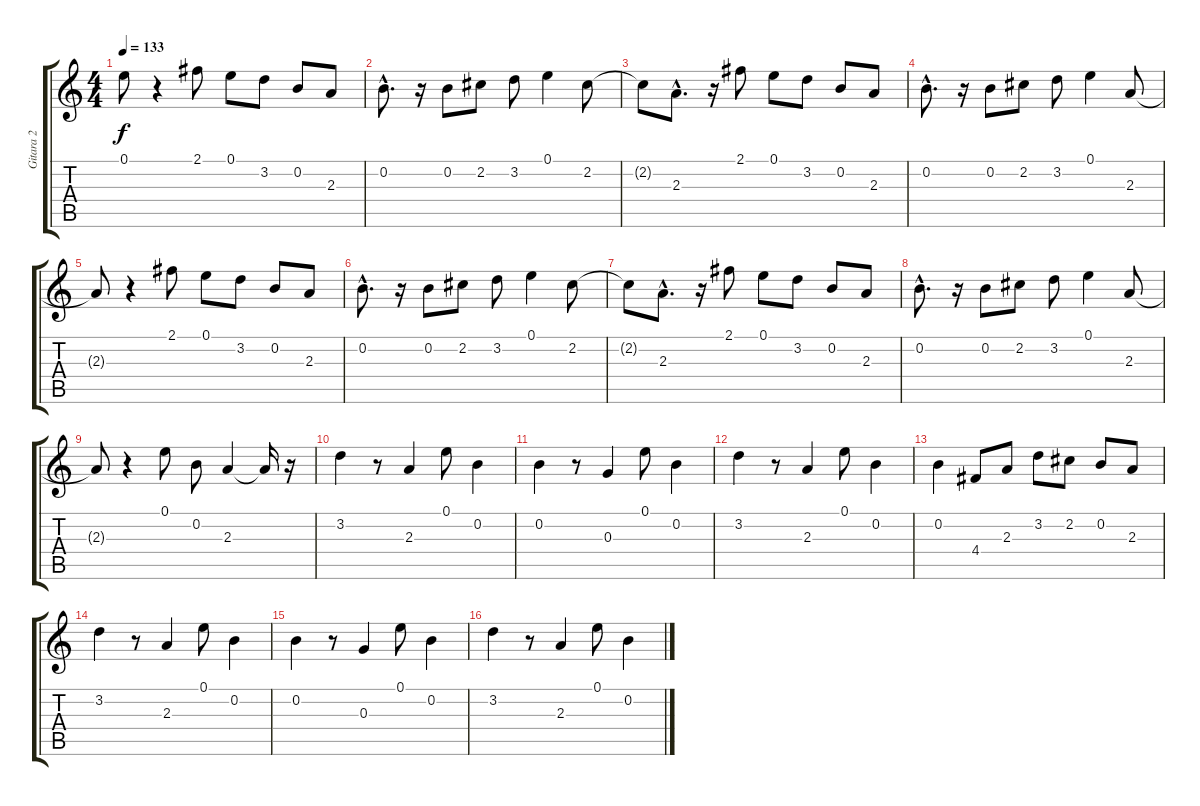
\track ("Gitara 2" "Gitara 2") {instrument acousticguitarsteel}
\staff {score tabs}
\tuning (E4 B3 G3 D3 A2 E2) {hide}
\ts (4 4)
\tempo 133
\clef g2
\ks c
0.1.8{dy f} r.4 2.1.8 0.1.8 3.2.8 0.2.8 2.3.8 |
0.2{hac}.8{d} r.16 0.2.8 2.2.8 3.2.8 0.1.4 2.2.8 |
2.2{t}.8 2.3{hac}.8{d} r.16 2.1.8 0.1.8 3.2.8 0.2.8 2.3.8 |
0.2{hac}.8{d} r.16 0.2.8 2.2.8 3.2.8 0.1.4 2.3.8 |
2.3{t}.8 r.4 2.1.8 0.1.8 3.2.8 0.2.8 2.3.8 |
0.2{hac}.8{d} r.16 0.2.8 2.2.8 3.2.8 0.1.4 2.2.8 |
2.2{t}.8 2.3{hac}.8{d} r.16 2.1.8 0.1.8 3.2.8 0.2.8 2.3.8 |
0.2{hac}.8{d} r.16 0.2.8 2.2.8 3.2.8 0.1.4 2.3.8 |
2.3{t}.8 r.4 0.1.8 0.2.8 2.3.4 2.3{t}.16 r.16 |
3.2.4 r.8 2.3.4 0.1.8 0.2.4 |
0.2.4 r.8 0.3.4 0.1.8 0.2.4 |
3.2.4 r.8 2.3.4 0.1.8 0.2.4 |
0.2.4 4.4.8 2.3.8 3.2.8 2.2.8 0.2.8 2.3.8 |
3.2.4 r.8 2.3.4 0.1.8 0.2.4 |
0.2.4 r.8 0.3.4 0.1.8 0.2.4 |
3.2.4 r.8 2.3.4 0.1.8 0.2.4
